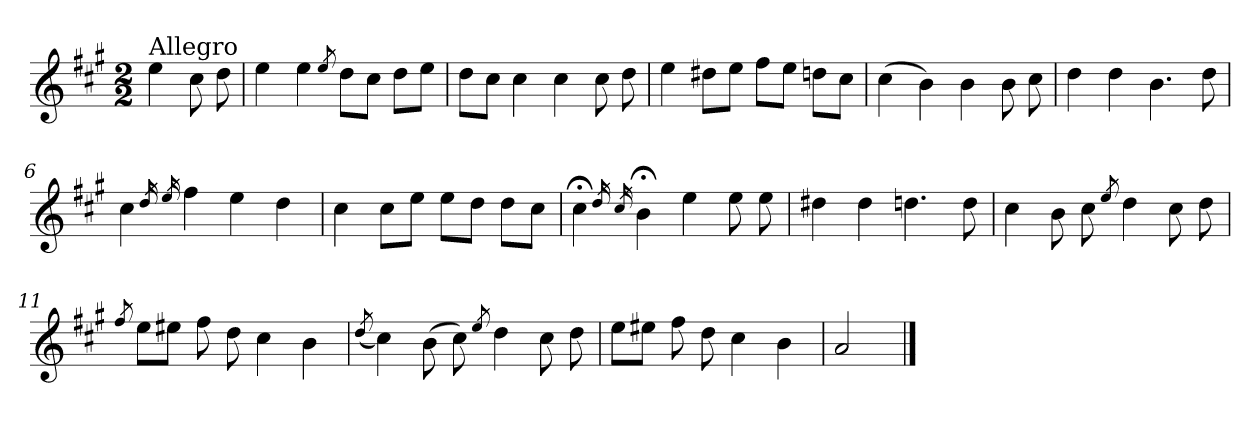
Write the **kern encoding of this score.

**kern
*part1
*staff1
*clefG2
*k[f#c#g#]
*A:
*M2/2
=
!LO:TX:a:t=Allegro
4ee\
8cc#\
8dd\
=1
4ee\
4ee\
8qee/
8dd\L
8cc#\J
8dd\L
8ee\J
=2
8dd\L
8cc#\J
4cc#\
4cc#\
8cc#\
8dd\
=3
4ee\
8dd#X\L
8ee\J
8ff#\L
8ee\J
8ddn\L
8cc#\J
=4
(>4cc#\
4b\)
4b\
8b\
8cc#\
!!LO:LB:g=z
=5
4dd\
4dd\
4.b\
8dd\
=6
4cc#\
16qdd/
16qee/
4ff#\
4ee\
4dd\
=7
4cc#\
8cc#\L
8ee\J
8ee\L
8dd\J
8dd\L
8cc#\J
=8
4cc#;<\
16qdd/
16qcc#/
4b;<\
4ee\
8ee\
8ee\
=9
4dd#X\
4dd#\
4.ddn\
8dd\
!!LO:LB:g=z
=10
4cc#\
8b\
8cc#\
8qee/
4dd\
8cc#\
8dd\
=11
8qff#/
8ee\L
8ee#X\J
8ff#\
8dd\
4cc#\
4b\
=12
(<8qdd/
4cc#\)
(>8b\
8cc#\)
8qee/
4dd\
8cc#\
8dd\
=13
8ee\L
8ee#X\J
8ff#\
8dd\
4cc#\
4b\
=14
2a/
==
*-
